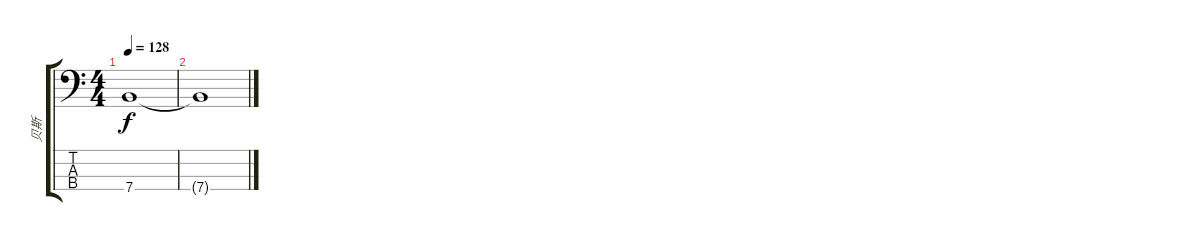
\track ("贝斯" "贝斯") {instrument electricbassfinger}
\staff {score tabs}
\tuning (G2 D2 A1 E1) {hide}
\ts (4 4)
\tempo 128
\clef f4
\ks c
7.4.1{dy f} |
7.4{t}.1
